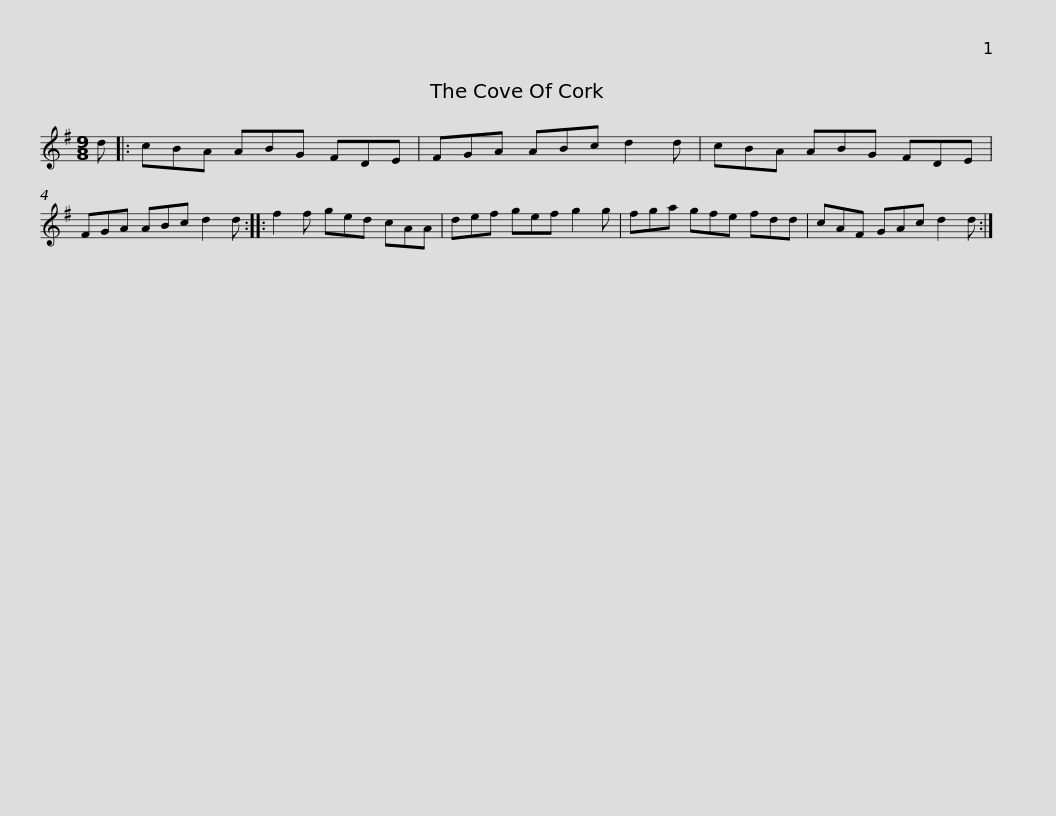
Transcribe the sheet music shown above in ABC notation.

X:1
L:1/8
M:9/8
I:linebreak $
K:G
V:1 treble
V:1
 d |: cBA ABG FDE | FGA ABc d2 d | cBA ABG FDE | FGA ABc d2 d ::$ %5
 f2 f ged cAA | def gef g2 g | fga gfe fdd | cAF GAc d2 d :| %9
